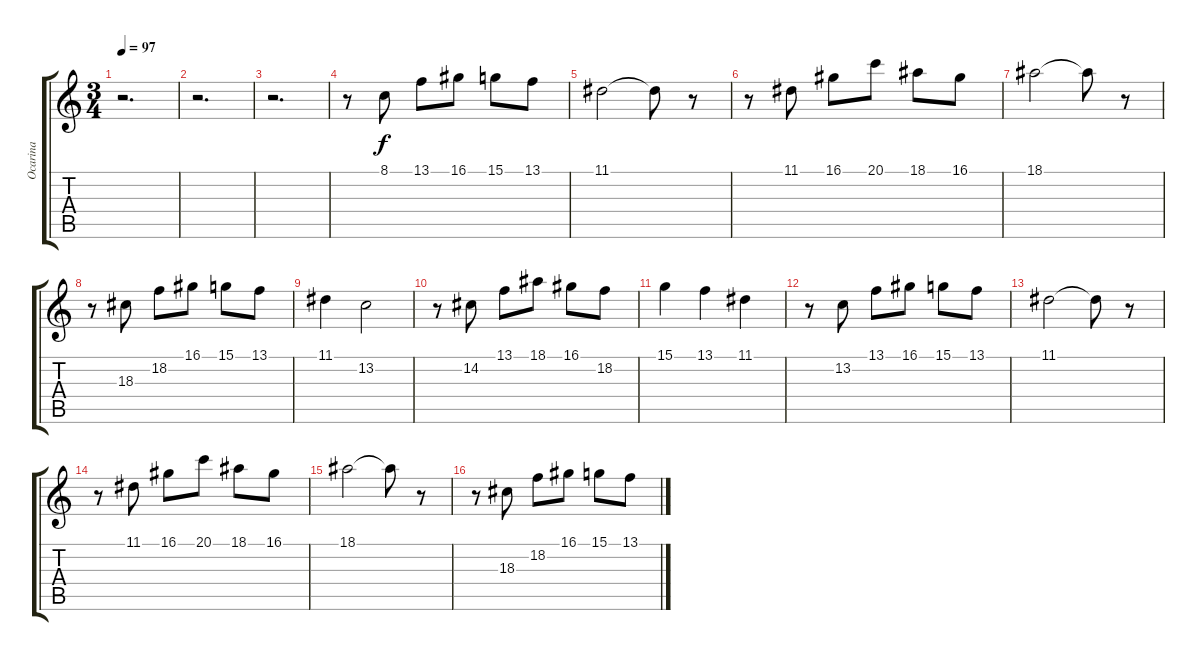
\track ("Ocarina" "Ocarina") {instrument ocarina}
\staff {score tabs}
\tuning (E4 B3 G3 D3 A2 E2) {hide}
\ts (3 4)
\tempo 97
\clef g2
\ks c
r.2{d dy f} |
r.2{d} |
r.2{d} |
r.8 8.1.8 13.1.8 16.1.8 15.1.8 13.1.8 |
11.1.2 11.1{t}.8 r.8 |
r.8 11.1.8 16.1.8 20.1.8 18.1.8 16.1.8 |
18.1.2 18.1{t}.8 r.8 |
r.8 18.3.8 18.2.8 16.1.8 15.1.8 13.1.8 |
11.1.4 13.2.2 |
r.8 14.2.8 13.1.8 18.1.8 16.1.8 18.2.8 |
15.1.4 13.1.4 11.1.4 |
r.8 13.2.8 13.1.8 16.1.8 15.1.8 13.1.8 |
11.1.2 11.1{t}.8 r.8 |
r.8 11.1.8 16.1.8 20.1.8 18.1.8 16.1.8 |
18.1.2 18.1{t}.8 r.8 |
r.8 18.3.8 18.2.8 16.1.8 15.1.8 13.1.8
